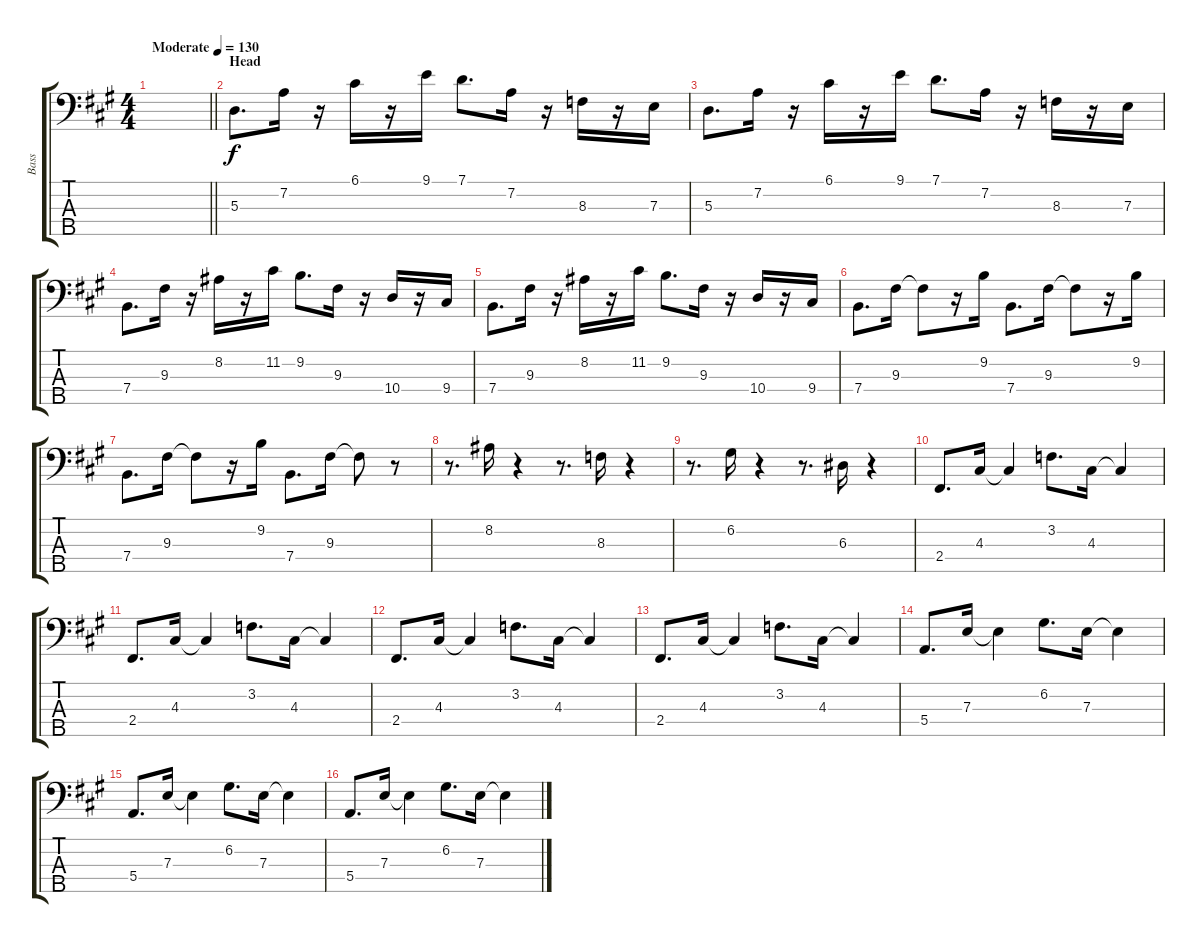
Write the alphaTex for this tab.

\track ("Bass" "Bass") {instrument acousticbass}
\staff {score tabs}
\tuning (G2 D2 A1 E1 B0) {hide}
\ts (4 4)
\tempo (130 "Moderate")
\clef f4
\barLineRight lightlight
\ks a
|
\section ("" "Head")
5.3.8{d} 7.2.16 r.16 6.1.16 r.16 9.1.16 7.1.8{d} 7.2.16 r.16 8.3.16 r.16 7.3.16 |
5.3.8{d} 7.2.16 r.16 6.1.16 r.16 9.1.16 7.1.8{d} 7.2.16 r.16 8.3.16 r.16 7.3.16 |
7.4.8{d} 9.3.16 r.16 8.2.16 r.16 11.2.16 9.2.8{d} 9.3.16 r.16 10.4.16 r.16 9.4.16 |
7.4.8{d} 9.3.16 r.16 8.2.16 r.16 11.2.16 9.2.8{d} 9.3.16 r.16 10.4.16 r.16 9.4.16 |
7.4.8{d} 9.3.16 9.3{t}.8 r.16 9.2.16 7.4.8{d} 9.3.16 9.3{t}.8 r.16 9.2.16 |
7.4.8{d} 9.3.16 9.3{t}.8 r.16 9.2.16 7.4.8{d} 9.3.16 9.3{t}.8 r.8 |
r.8{d} 8.2.16 r.4 r.8{d} 8.3.16 r.4 |
r.8{d} 6.2.16 r.4 r.8{d} 6.3.16 r.4 |
2.4.8{d} 4.3.16 4.3{t}.4 3.2.8{d} 4.3.16 4.3{t}.4 |
2.4.8{d} 4.3.16 4.3{t}.4 3.2.8{d} 4.3.16 4.3{t}.4 |
2.4.8{d} 4.3.16 4.3{t}.4 3.2.8{d} 4.3.16 4.3{t}.4 |
2.4.8{d} 4.3.16 4.3{t}.4 3.2.8{d} 4.3.16 4.3{t}.4 |
5.4.8{d} 7.3.16 7.3{t}.4 6.2.8{d} 7.3.16 7.3{t}.4 |
5.4.8{d} 7.3.16 7.3{t}.4 6.2.8{d} 7.3.16 7.3{t}.4 |
5.4.8{d} 7.3.16 7.3{t}.4 6.2.8{d} 7.3.16 7.3{t}.4
